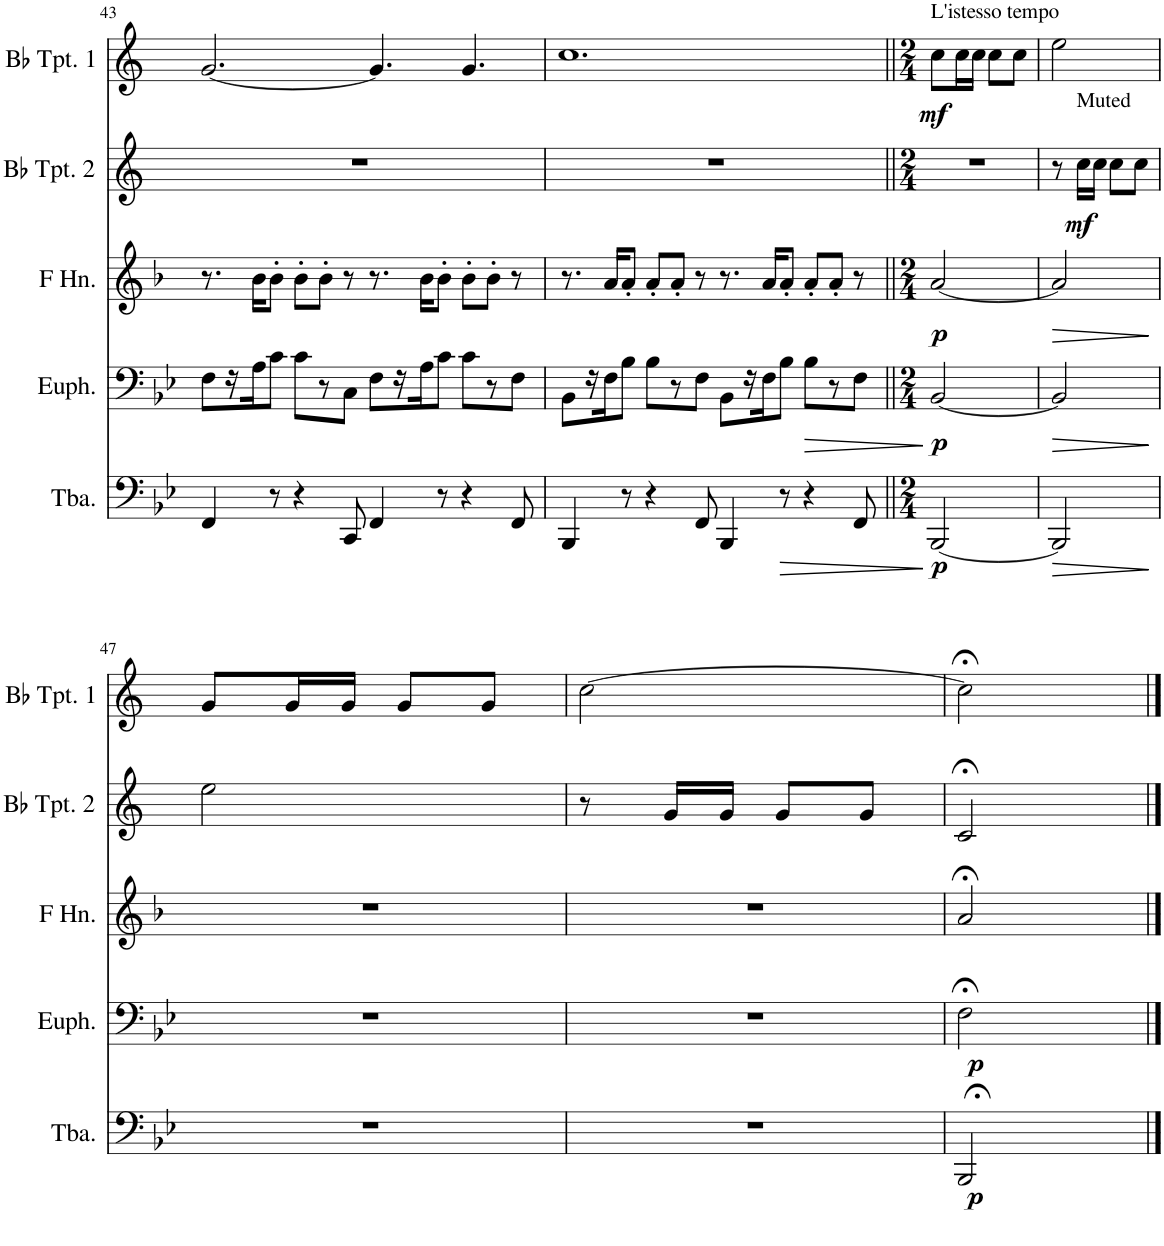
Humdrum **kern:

**kern	**dynam	**kern	**dynam	**kern	**dynam	**kern	**dynam	**kern	**dynam
*part5	*part5	*part4	*part4	*part3	*part3	*part2	*part2	*part1	*part1
*staff5	*staff5	*staff4	*staff4	*staff3	*staff3	*staff2	*staff2	*staff1	*staff1
*I"Tuba	*	*I"Euphonium	*	*I"Horn in F	*	*I"Bb Trumpet 2	*	*I"Bb Trumpet 1	*
*I'Tba.	*	*I'Euph.	*	*	*	*I'Bb Tpt. 2	*	*I'Bb Tpt. 1	*
!!LO:PB:g=z
*clefF4	*	*clefF4	*	*clefG2	*	*clefG2	*	*clefG2	*
*	*	*	*	*Trd4c7	*	*Trd1c2	*	*Trd1c2	*
*k[b-e-]	*	*k[b-e-]	*	*k[b-]	*	*k[]	*	*k[]	*
*M12/8	*	*M12/8	*	*M12/8	*	*M12/8	*	*M12/8	*
=43	=43	=43	=43	=43	=43	=43	=43	=43	=43
4FF/	.	8F\L	.	8.r	.	1.r	.	[2.g/	.
.	.	16r	.	.	.	.	.	.	.
.	.	16A\J	.	16b-\KL	.	.	.	.	.
8r	.	8c\J	.	8b-'\J	.	.	.	.	.
4r	.	8c\L	.	8b-'\L	.	.	.	.	.
.	.	8r	.	8b-'\J	.	.	.	.	.
8CC/	.	8C\J	.	8r	.	.	.	.	.
4FF/	.	8F\L	.	8.r	.	.	.	4.g/]	.
.	.	16r	.	.	.	.	.	.	.
.	.	16A\J	.	16b-\KL	.	.	.	.	.
8r	.	8c\J	.	8b-'\J	.	.	.	.	.
4r	.	8c\L	.	8b-'\L	.	.	.	4.g/	.
.	.	8r	.	8b-'\J	.	.	.	.	.
8FF/	.	8F\J	.	8r	.	.	.	.	.
=44	=44	=44	=44	=44	=44	=44	=44	=44	=44
4BBB-/	.	8BB-\L	.	8.r	.	1.r	.	1.cc	.
.	.	16r	.	.	.	.	.	.	.
.	.	16F\J	.	16a/KL	.	.	.	.	.
8r	.	8B-\J	.	8a'/J	.	.	.	.	.
4r	.	8B-\L	.	8a'/L	.	.	.	.	.
.	.	8r	.	8a'/J	.	.	.	.	.
8FF/	.	8F\J	.	8r	.	.	.	.	.
4BBB-/	.	8BB-\L	.	8.r	.	.	.	.	.
.	.	16r	.	.	.	.	.	.	.
.	.	16F\J	.	16a/KL	.	.	.	.	.
8r	.	8B-\J	.	8a'/J	.	.	.	.	.
4r	.	8B-\L	.	8a'/L	.	.	.	.	.
.	.	8r	.	8a'/J	.	.	.	.	.
8FF/	.	8F\J	.	8r	.	.	.	.	.
=45||	=45||	=45||	=45||	=45||	=45||	=45||	=45||	=45||	=45||
*M2/4	*	*M2/4	*	*M2/4	*	*M2/4	*	*M2/4	*
!	!	!	!	!	!	!	!	!LO:TX:a:t=L'istesso tempo	!
!	!LO:DY:b	!	!LO:DY:b	!	!LO:DY:b	!	!	!	!LO:DY:b
[2BBB-/	p	[2BB-/	p	[2a/	p	2r	.	8cc\L	mf
.	.	.	.	.	.	.	.	16cc\L	.
.	.	.	.	.	.	.	.	16cc\JJ	.
.	.	.	.	.	.	.	.	8cc\L	.
.	.	.	.	.	.	.	.	8cc\J	.
=46	=46	=46	=46	=46	=46	=46	=46	=46	=46
!	!	!	!	!	!LO:HP:b	!	!	!	!
2BBB-/]	.	2BB-/]	.	2a/]	>	8r	.	2ee\	.
!	!	!	!	!	!	!LO:TX:a:t=Muted	!	!	!
!	!	!	!	!	!	!	!LO:DY:b	!	!
.	.	.	.	.	.	16cc\LL	mf	.	.
.	.	.	.	.	.	16cc\JJ	.	.	.
.	.	.	.	.	.	8cc\L	.	.	.
.	.	.	.	.	.	8cc\J	.	.	.
.	.	.	.	.	]	.	.	.	.
!!LO:LB:g=z
=47	=47	=47	=47	=47	=47	=47	=47	=47	=47
2r	.	2r	.	2r	.	2ee\	.	8g/L	.
.	.	.	.	.	.	.	.	16g/L	.
.	.	.	.	.	.	.	.	16g/JJ	.
.	.	.	.	.	.	.	.	8g/L	.
.	.	.	.	.	.	.	.	8g/J	.
=48	=48	=48	=48	=48	=48	=48	=48	=48	=48
2r	.	2r	.	2r	.	8r	.	[2cc\	.
.	.	.	.	.	.	16g/LL	.	.	.
.	.	.	.	.	.	16g/JJ	.	.	.
.	.	.	.	.	.	8g/L	.	.	.
.	.	.	.	.	.	8g/J	.	.	.
=49	=49	=49	=49	=49	=49	=49	=49	=49	=49
!	!LO:DY:b	!	!LO:DY:b	!	!	!	!	!	!
2BBB-;</	p	2F;<\	p	2a;</	.	2c;</	.	2cc;<\]	.
==	==	==	==	==	==	==	==	==	==
*-	*-	*-	*-	*-	*-	*-	*-	*-	*-
